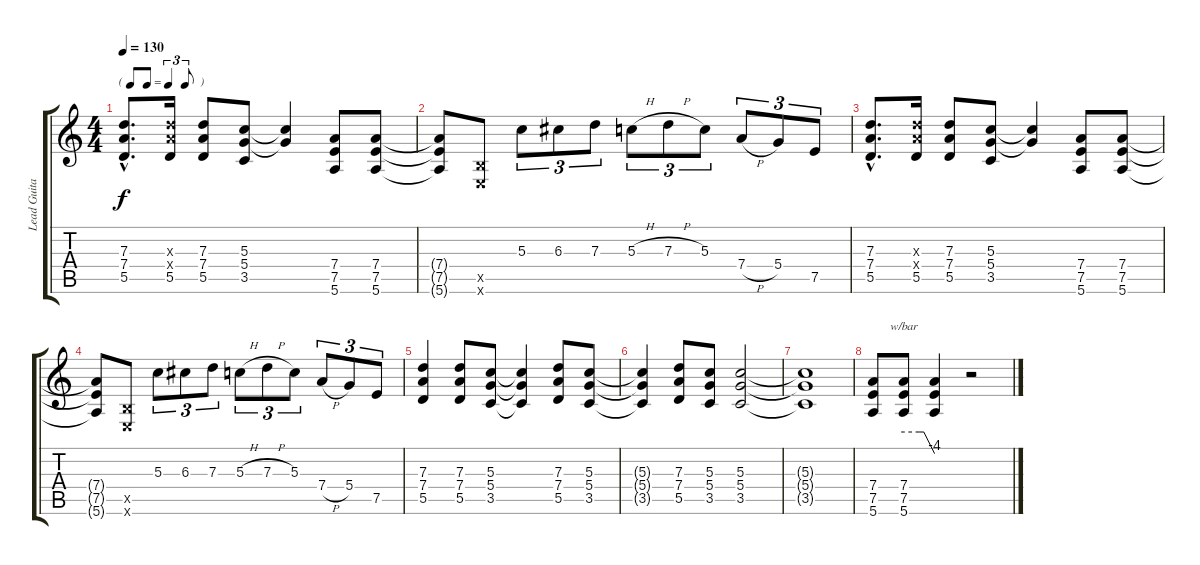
\track ("Lead Guitar" "Lead Guita") {instrument distortionguitar}
\staff {score tabs}
\tuning (E4 B3 G3 D3 A2 E2) {hide}
\ts (4 4)
\tf triplet8th
\tempo 130
\clef g2
\ks c
(7.3{hac} 7.4{hac} 5.5{hac}).8{d dy f} (7.3{x} 7.4{x} 5.5).16 (7.3 7.4 5.5).8 (5.3 5.4 3.5).8 (5.3{t} 5.4{t}).4 (7.4 7.5 5.6).8 (7.4 7.5 5.6).8 |
(7.4{t} 7.5{t} 5.6{t}).8 (2.5{x} 0.6{x}).8 5.3.8{tu (3 2)} 6.3.8{tu (3 2)} 7.3.8{tu (3 2)} 5.3{h}.8{tu (3 2)} 7.3{h}.8{tu (3 2)} 5.3.8{tu (3 2)} 7.4{h}.8{tu (3 2)} 5.4.8{tu (3 2)} 7.5.8{tu (3 2)} |
(7.3{hac} 7.4{hac} 5.5{hac}).8{d} (7.3{x} 7.4{x} 5.5).16 (7.3 7.4 5.5).8 (5.3 5.4 3.5).8 (5.3{t} 5.4{t}).4 (7.4 7.5 5.6).8 (7.4 7.5 5.6).8 |
(7.4{t} 7.5{t} 5.6{t}).8 (2.5{x} 0.6{x}).8 5.3.8{tu (3 2)} 6.3.8{tu (3 2)} 7.3.8{tu (3 2)} 5.3{h}.8{tu (3 2)} 7.3{h}.8{tu (3 2)} 5.3.8{tu (3 2)} 7.4{h}.8{tu (3 2)} 5.4.8{tu (3 2)} 7.5.8{tu (3 2)} |
(7.3 7.4 5.5).4 (7.3 7.4 5.5).8 (5.3 5.4 3.5).8 (5.3{t} 5.4{t} 3.5{t}).4 (7.3 7.4 5.5).8 (5.3 5.4 3.5).8 |
(5.3{t} 5.4{t} 3.5{t}).4 (7.3 7.4 5.5).8 (5.3 5.4 3.5).8 (5.3 5.4 3.5).2 |
(5.3{t} 5.4{t} 3.5{t}).1 |
(7.4 7.5 5.6).8 (7.4 7.5 5.6).8{tbe (custom default 0 0 30 0 39 0 60 -16)} (7.4{t} 7.5{t} 5.6{t}).4 r.2
